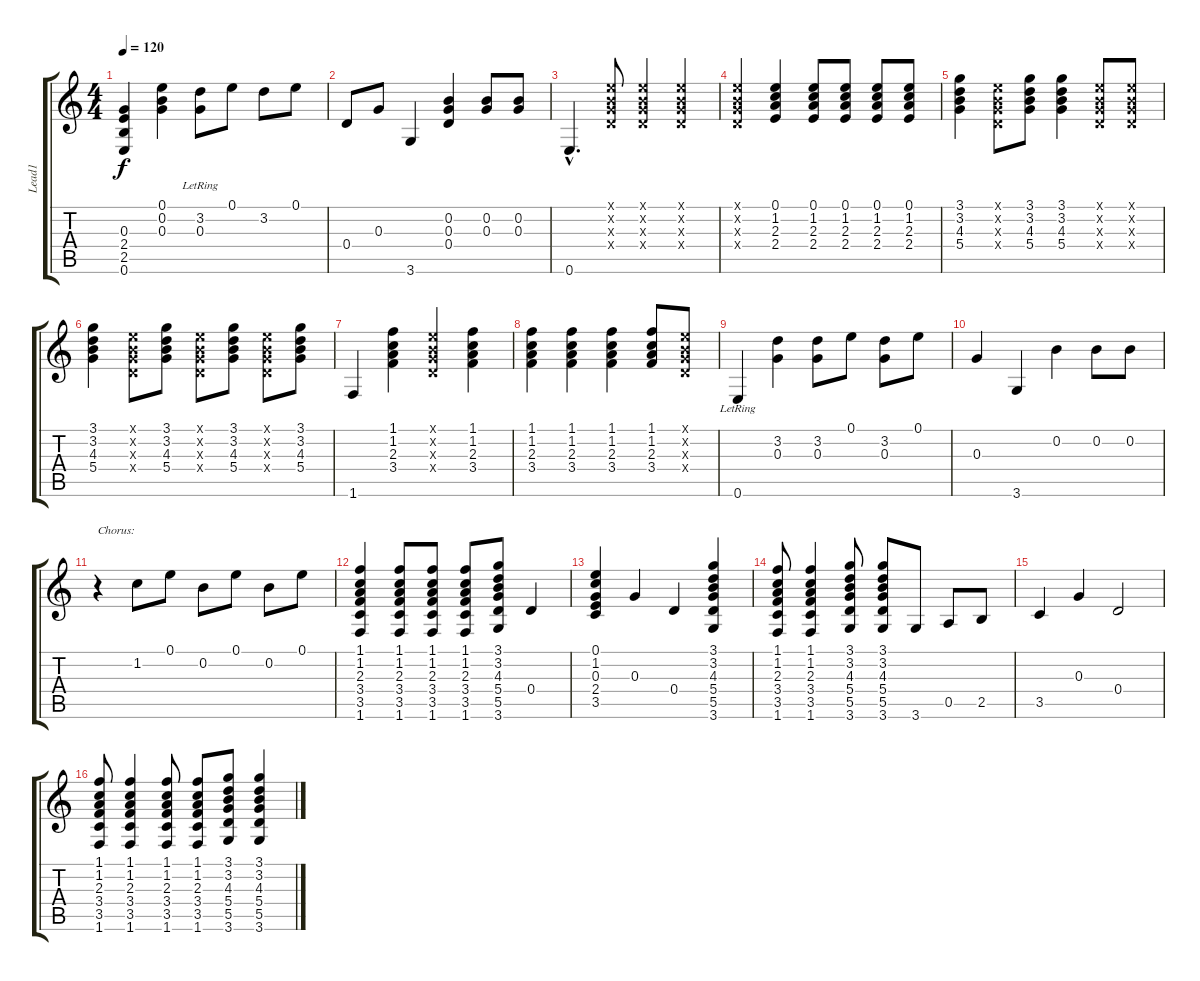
\track ("Lead1" "Lead1") {instrument distortionguitar}
\staff {score tabs}
\tuning (E4 B3 G3 D3 A2 E2) {hide}
\ts (4 4)
\tempo 120
\clef g2
\ks c
(0.3 2.4 2.5 0.6).4{dy f} (0.1 0.2 0.3).4 (3.2 0.3{lr}).8 0.1.8 3.2.8 0.1.8 |
0.4.8 0.3.8 3.6.4 (0.2 0.3 0.4).4 (0.2 0.3).8 (0.2 0.3).8 |
0.6{hac}.4{d} (0.1{x} 0.2{x} 0.3{x} 0.4{x}).8 (0.1{x} 0.2{x} 0.3{x} 0.4{x}).4 (0.1{x} 0.2{x} 0.3{x} 0.4{x}).4 |
(0.1{x} 0.2{x} 0.3{x} 0.4{x}).4 (0.1 1.2 2.3 2.4).4 (0.1 1.2 2.3 2.4).8 (0.1 1.2 2.3 2.4).8 (0.1 1.2 2.3 2.4).8 (0.1 1.2 2.3 2.4).8 |
(3.1 3.2 4.3 5.4).4 (0.1{x} 0.2{x} 0.3{x} 0.4{x}).8 (3.1 3.2 4.3 5.4).8 (3.1 3.2 4.3 5.4).4 (0.1{x} 0.2{x} 0.3{x} 0.4{x}).8 (0.1{x} 0.2{x} 0.3{x} 0.4{x}).8 |
(3.1 3.2 4.3 5.4).4 (0.1{x} 0.2{x} 0.3{x} 0.4{x}).8 (3.1 3.2 4.3 5.4).8 (0.1{x} 0.2{x} 0.3{x} 0.4{x}).8 (3.1 3.2 4.3 5.4).8 (0.1{x} 0.2{x} 0.3{x} 0.4{x}).8 (3.1 3.2 4.3 5.4).8 |
1.6.4 (1.1 1.2 2.3 3.4).4 (0.1{x} 0.2{x} 0.3{x} 0.4{x}).4 (1.1 1.2 2.3 3.4).4 |
(1.1 1.2 2.3 3.4).4 (1.1 1.2 2.3 3.4).4 (1.1 1.2 2.3 3.4).4 (1.1 1.2 2.3 3.4).8 (0.1{x} 0.2{x} 0.3{x} 0.4{x}).8 |
0.6{lr}.4 (3.2 0.3).4 (3.2 0.3).8 0.1.8 (3.2 0.3).8 0.1.8 |
0.3.4 3.6.4 0.2.4 0.2.8 0.2.8 |
r.4{txt "Chorus:"} 1.2.8 0.1.8 0.2.8 0.1.8 0.2.8 0.1.8 |
(1.1 1.2 2.3 3.4 3.5 1.6).4 (1.1 1.2 2.3 3.4 3.5 1.6).8 (1.1 1.2 2.3 3.4 3.5 1.6).8 (1.1 1.2 2.3 3.4 3.5 1.6).8 (3.1 3.2 4.3 5.4 5.5 3.6).8 0.4.4 |
(0.1 1.2 0.3 2.4 3.5).4 0.3.4 0.4.4 (3.1 3.2 4.3 5.4 5.5 3.6).4 |
(1.1 1.2 2.3 3.4 3.5 1.6).8 (1.1 1.2 2.3 3.4 3.5 1.6).4 (3.1 3.2 4.3 5.4 5.5 3.6).8 (3.1 3.2 4.3 5.4 5.5 3.6).8 3.6.8 0.5.8 2.5.8 |
3.5.4 0.3.4 0.4.2 |
(1.1 1.2 2.3 3.4 3.5 1.6).8 (1.1 1.2 2.3 3.4 3.5 1.6).4 (1.1 1.2 2.3 3.4 3.5 1.6).8 (1.1 1.2 2.3 3.4 3.5 1.6).8 (3.1 3.2 4.3 5.4 5.5 3.6).8 (3.1 3.2 4.3 5.4 5.5 3.6).4
